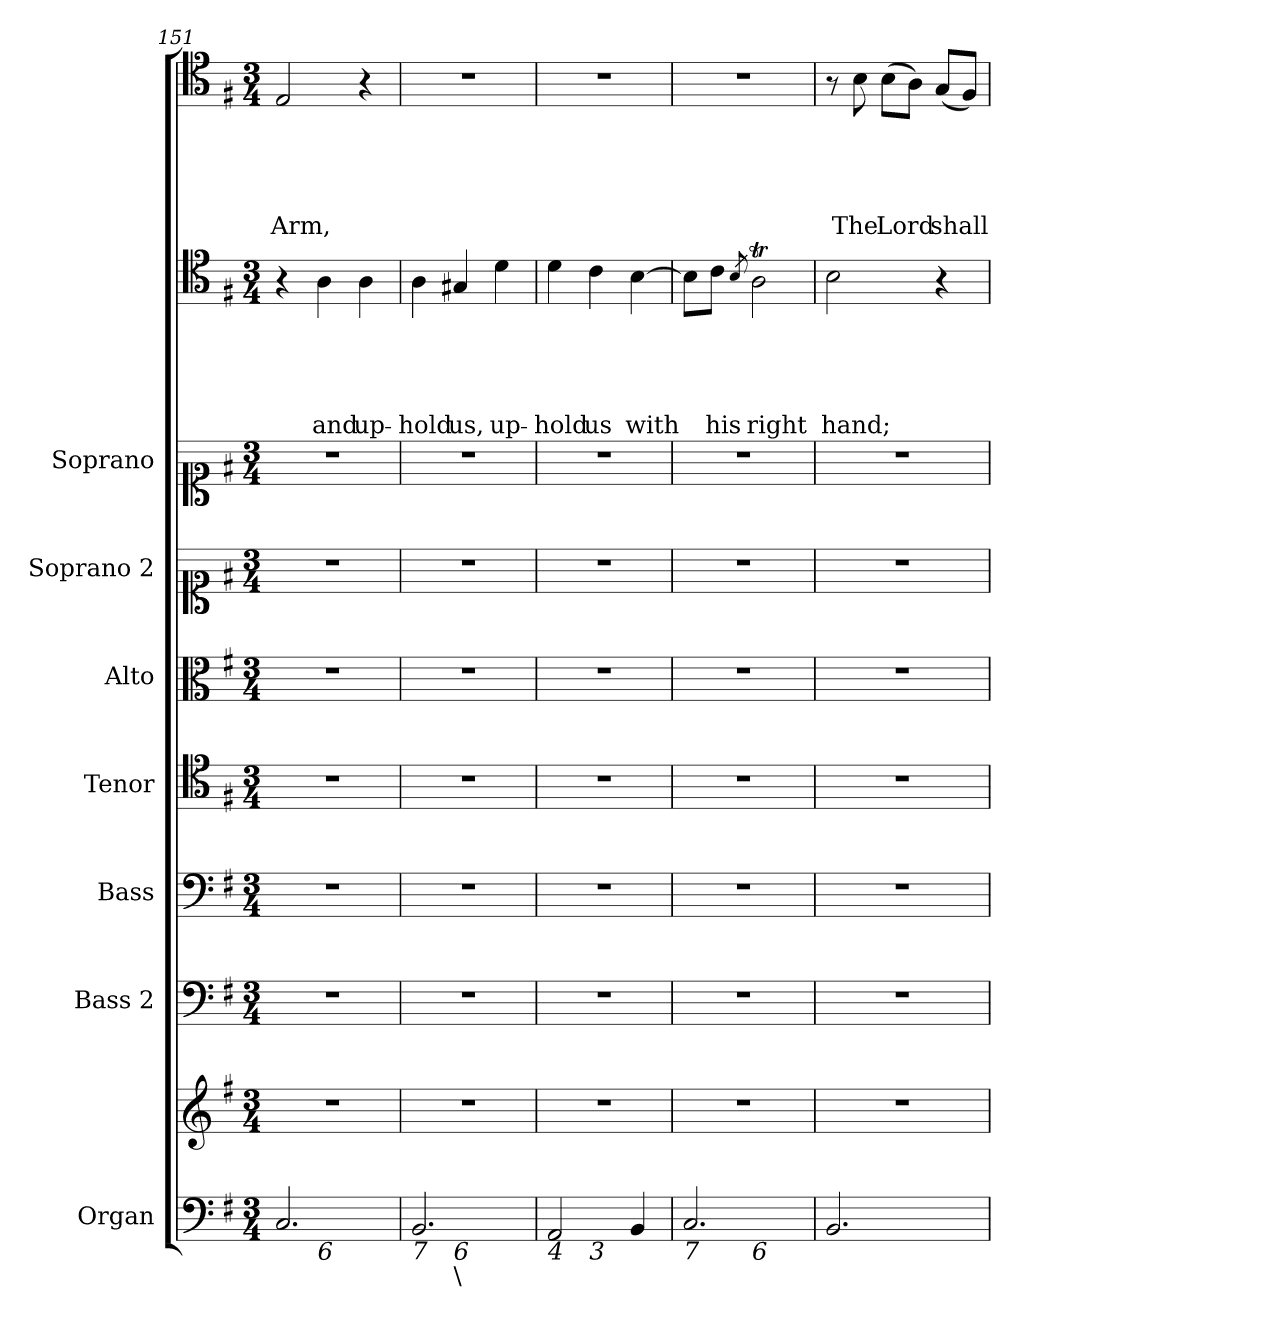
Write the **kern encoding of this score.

**kern	**kern	**kern	**kern	**kern	**kern	**kern	**kern	**kern	**text	**text	**text	**text	**text	**kern	**text	**text	**text	**text	**text
*part9	*part9	*part8	*part7	*part6	*part5	*part4	*part3	*part2	*part2	*part2	*part2	*part2	*part2	*part1	*part1	*part1	*part1	*part1	*part1
*staff10	*staff9	*staff8	*staff7	*staff6	*staff5	*staff4	*staff3	*staff2	*staff2	*staff2	*staff2	*staff2	*staff2	*staff1	*staff1	*staff1	*staff1	*staff1	*staff1
*I"Organ	*	*I"Bass 2	*I"Bass	*I"Tenor	*I"Alto	*I"Soprano 2	*I"Soprano	*	*	*	*	*	*	*	*	*	*	*	*
*I'Org.	*	*I'B	*I'B	*I'T	*I'A	*I'S	*I'S	*	*	*	*	*	*	*	*	*	*	*	*
!!LO:PB:g=z
*clefF4	*clefG2	*clefF4	*clefF4	*clefC4	*clefC3	*clefC1	*clefC1	*clefC4	*	*	*	*	*	*clefC4	*	*	*	*	*
*k[f#]	*k[f#]	*k[f#]	*k[f#]	*k[f#]	*k[f#]	*k[f#]	*k[f#]	*k[f#]	*	*	*	*	*	*k[f#]	*	*	*	*	*
*G:	*G:	*G:	*G:	*G:	*G:	*G:	*G:	*G:	*	*	*	*	*	*G:	*	*	*	*	*
*M3/4	*M3/4	*M3/4	*M3/4	*M3/4	*M3/4	*M3/4	*M3/4	*M3/4	*	*	*	*	*	*M3/4	*	*	*	*	*
=151	=151	=151	=151	=151	=151	=151	=151	=151	=151	=151	=151	=151	=151	=151	=151	=151	=151	=151	=151
!LO:TX:b:i:t=7	!	!	!	!	!	!	!	!	!	!	!	!	!	!	!	!	!	!	!
!	!	!	!	!	!	!	!	!	!	!	!	!	!	!	!	!	!	!	!LO:LY:b
*^	*	*	*	*	*	*	*	*	*	*	*	*	*	*	*	*	*	*	*
2.C/	4ryy	2.r	2.r	2.r	2.r	2.r	2.r	2.r	4r	.	.	.	.	.	2E/	.	.	.	.	Arm,
!	!LO:TX:b:i:t=6	!	!	!	!	!	!	!	!	!	!	!	!	!	!	!	!	!	!	!
!	!	!	!	!	!	!	!	!	!	!	!	!	!	!LO:LY:b	!	!	!	!	!	!
.	2ryy	.	.	.	.	.	.	.	4A\	.	.	.	.	and	.	.	.	.	.	.
!	!	!	!	!	!	!	!	!	!	!	!	!	!	!LO:LY:b	!	!	!	!	!	!
.	.	.	.	.	.	.	.	.	4A\	.	.	.	.	up-	4r	.	.	.	.	.
=152	=152	=152	=152	=152	=152	=152	=152	=152	=152	=152	=152	=152	=152	=152	=152	=152	=152	=152	=152	=152
!LO:TX:b:i:t=7	!	!	!	!	!	!	!	!	!	!	!	!	!	!	!	!	!	!	!	!
!	!	!	!	!	!	!	!	!	!	!	!	!	!	!LO:LY:b	!	!	!	!	!	!
2.BB/	4ryy	2.r	2.r	2.r	2.r	2.r	2.r	2.r	4A\	.	.	.	.	-hold	2.r	.	.	.	.	.
!	!LO:TX:b:i:t=6	!	!	!	!	!	!	!	!	!	!	!	!	!	!	!	!	!	!	!
!	!LO:TX:b:t=\	!	!	!	!	!	!	!	!	!	!	!	!	!	!	!	!	!	!	!
!	!	!	!	!	!	!	!	!	!	!	!	!	!	!LO:LY:b	!	!	!	!	!	!
.	2ryy	.	.	.	.	.	.	.	4G#X/	.	.	.	.	us,	.	.	.	.	.	.
!	!	!	!	!	!	!	!	!	!	!	!	!	!	!LO:LY:b	!	!	!	!	!	!
.	.	.	.	.	.	.	.	.	4d\	.	.	.	.	up-	.	.	.	.	.	.
=153	=153	=153	=153	=153	=153	=153	=153	=153	=153	=153	=153	=153	=153	=153	=153	=153	=153	=153	=153	=153
!LO:TX:b:i:t=4	!	!	!	!	!	!	!	!	!	!	!	!	!	!	!	!	!	!	!	!
!	!	!	!	!	!	!	!	!	!	!	!	!	!	!LO:LY:b	!	!	!	!	!	!
2AA/	4ryy	2.r	2.r	2.r	2.r	2.r	2.r	2.r	4d\	.	.	.	.	-hold	2.r	.	.	.	.	.
!	!LO:TX:b:i:t=3	!	!	!	!	!	!	!	!	!	!	!	!	!	!	!	!	!	!	!
!	!	!	!	!	!	!	!	!	!	!	!	!	!	!LO:LY:b	!	!	!	!	!	!
.	2ryy	.	.	.	.	.	.	.	4c\	.	.	.	.	us	.	.	.	.	.	.
!	!	!	!	!	!	!	!	!	!	!	!	!	!	!LO:LY:b	!	!	!	!	!	!
4BB/	.	.	.	.	.	.	.	.	[4B\	.	.	.	.	with	.	.	.	.	.	.
=154	=154	=154	=154	=154	=154	=154	=154	=154	=154	=154	=154	=154	=154	=154	=154	=154	=154	=154	=154	=154
!LO:TX:b:i:t=7	!	!	!	!	!	!	!	!	!	!	!	!	!	!	!	!	!	!	!	!
2.C/	4ryy	2.r	2.r	2.r	2.r	2.r	2.r	2.r	8B\L]	.	.	.	.	.	2.r	.	.	.	.	.
!	!	!	!	!	!	!	!	!	!	!	!	!	!	!LO:LY:b	!	!	!	!	!	!
.	.	.	.	.	.	.	.	.	8c\J	.	.	.	.	his	.	.	.	.	.	.
.	.	.	.	.	.	.	.	.	8qB/	.	.	.	.	.	.	.	.	.	.	.
!	!LO:TX:b:i:t=6	!	!	!	!	!	!	!	!	!	!	!	!	!	!	!	!	!	!	!
!	!	!	!	!	!	!	!	!	!	!	!	!	!	!LO:LY:b	!	!	!	!	!	!
.	2ryy	.	.	.	.	.	.	.	2AT\	.	.	.	.	right	.	.	.	.	.	.
=155	=155	=155	=155	=155	=155	=155	=155	=155	=155	=155	=155	=155	=155	=155	=155	=155	=155	=155	=155	=155
!	!	!	!	!	!	!	!	!	!	!	!	!	!	!LO:LY:b	!	!	!	!	!	!
*v	*v	*	*	*	*	*	*	*	*	*	*	*	*	*	*	*	*	*	*	*
2.BB/	2.r	2.r	2.r	2.r	2.r	2.r	2.r	2B\	.	.	.	.	hand;	8r	.	.	.	.	.
!	!	!	!	!	!	!	!	!	!	!	!	!	!	!	!	!	!	!	!LO:LY:b
.	.	.	.	.	.	.	.	.	.	.	.	.	.	8B\	.	.	.	.	The
!	!	!	!	!	!	!	!	!	!	!	!	!	!	!	!	!	!	!	!LO:LY:b
.	.	.	.	.	.	.	.	.	.	.	.	.	.	(>8B\L	.	.	.	.	Lord
.	.	.	.	.	.	.	.	.	.	.	.	.	.	8A\J)	.	.	.	.	.
!	!	!	!	!	!	!	!	!	!	!	!	!	!	!	!	!	!	!	!LO:LY:b
.	.	.	.	.	.	.	.	4r	.	.	.	.	.	(<8G/L	.	.	.	.	shall
.	.	.	.	.	.	.	.	.	.	.	.	.	.	8F#/J)	.	.	.	.	.
=	=	=	=	=	=	=	=	=	=	=	=	=	=	=	=	=	=	=	=
*-	*-	*-	*-	*-	*-	*-	*-	*-	*-	*-	*-	*-	*-	*-	*-	*-	*-	*-	*-
